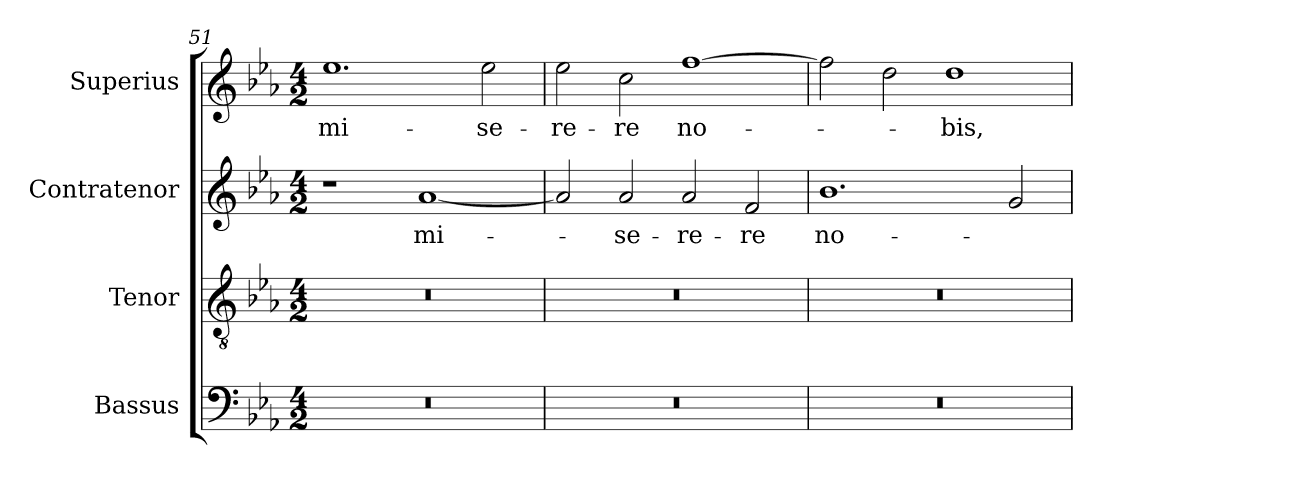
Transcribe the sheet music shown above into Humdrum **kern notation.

**kern	**kern	**kern	**text	**kern	**text
*part4	*part3	*part2	*part2	*part1	*part1
*staff4	*staff3	*staff2	*staff2	*staff1	*staff1
*I"Bassus	*I"Tenor	*I"Contratenor	*	*I"Superius	*
*I'B.	*I'T.	*	*	*	*
*clefF4	*clefGv2	*clefG2	*	*clefG2	*
*	*ITrd7c12	*ITrd7c12	*	*	*
*k[b-e-a-]	*k[b-e-a-]	*k[b-e-a-]	*	*k[b-e-a-]	*
*E-:	*E-:	*E-:	*	*E-:	*
*M4/2	*M4/2	*M4/2	*	*M4/2	*
=51	=51	=51	=51	=51	=51
!LO:N:vis=1	!LO:N:vis=1	!	!	!	!
!	!	!	!	!	!LO:LY:b:color=#000000
0r	0r	1r	.	1.ee-i	mi-
!	!	!	!LO:LY:b:color=#000000	!	!
.	.	[<1A-i	mi-	.	.
!	!	!	!	!	!LO:LY:b:color=#000000
.	.	.	.	2ee-i\	-se-
!!LO:LB:g=z
=52	=52	=52	=52	=52	=52
!LO:N:vis=1	!LO:N:vis=1	!	!	!	!
!	!	!	!	!	!LO:LY:b:color=#000000
0r	0r	2A-i/]	.	2ee-i\	-re-
!	!	!	!LO:LY:b:color=#000000	!	!
!	!	!	!	!	!LO:LY:b:color=#000000
.	.	2A-i/	-se-	2cci\	-re
!	!	!	!LO:LY:b:color=#000000	!	!
!	!	!	!	!	!LO:LY:b:color=#000000
.	.	2A-i/	-re-	[>1ffi	no-
!	!	!	!LO:LY:b:color=#000000	!	!
.	.	2Fi/	-re	.	.
=53	=53	=53	=53	=53	=53
!LO:N:vis=1	!LO:N:vis=1	!	!	!	!
!	!	!	!LO:LY:b:color=#000000	!	!
0r	0r	1.B-i	no-	2ffi\]	.
.	.	.	.	2ddi\	.
!	!	!	!	!	!LO:LY:b:color=#000000
.	.	.	.	1ddi	-bis,
.	.	2Gi/	.	.	.
=	=	=	=	=	=
*-	*-	*-	*-	*-	*-
